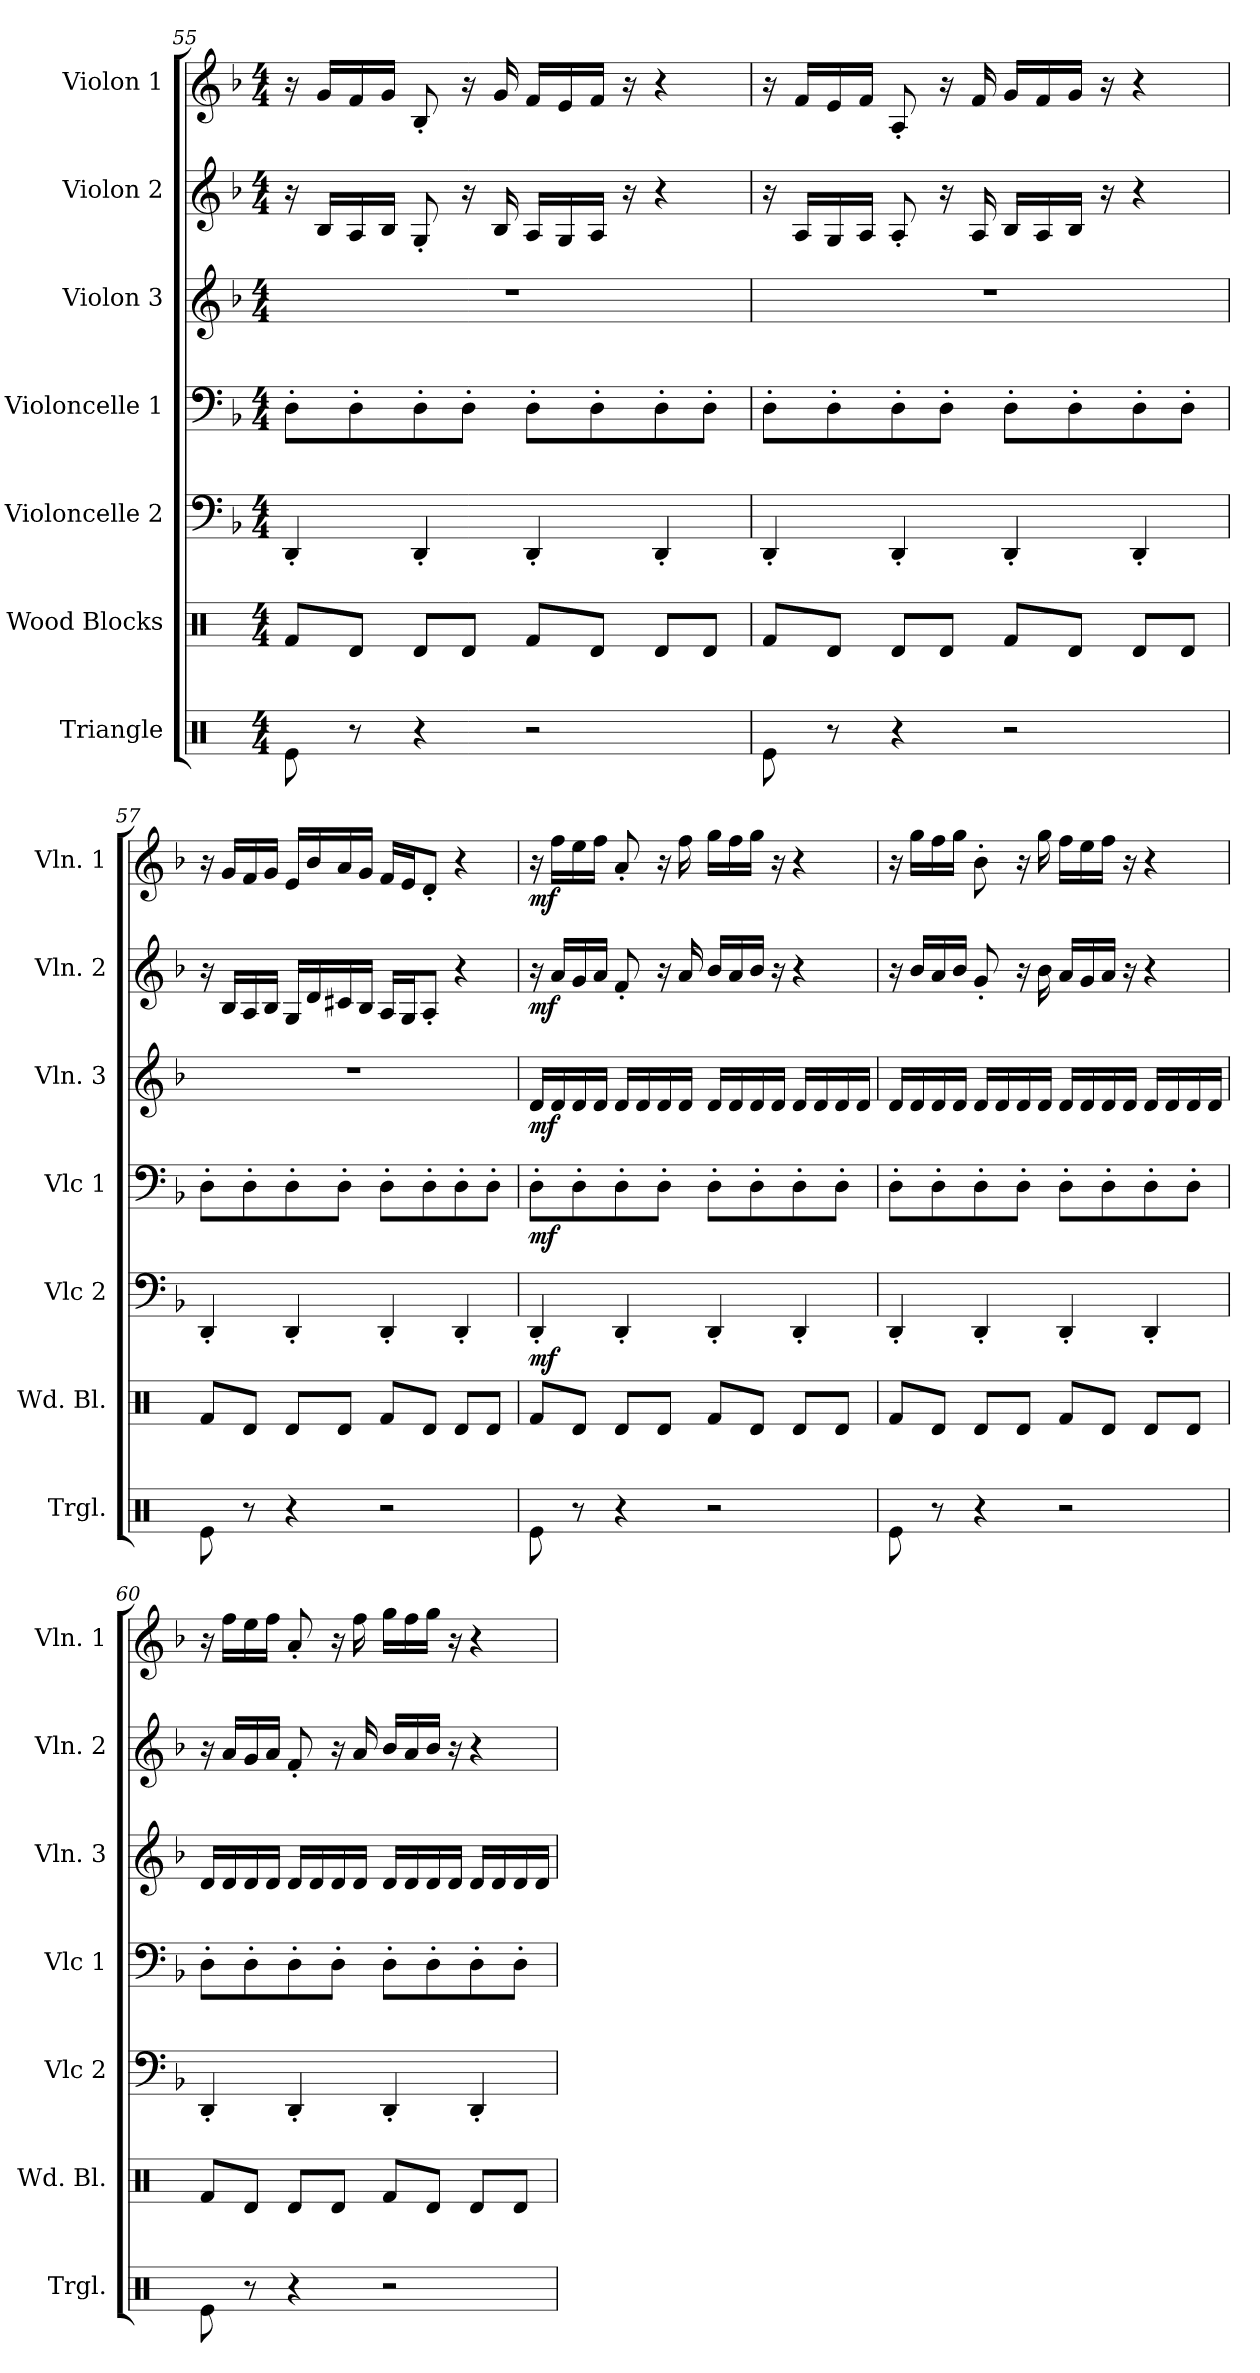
**kern	**kern	**kern	**dynam	**kern	**dynam	**kern	**dynam	**kern	**dynam	**kern	**dynam
*part7	*part6	*part5	*part5	*part4	*part4	*part3	*part3	*part2	*part2	*part1	*part1
*staff7	*staff6	*staff5	*staff5	*staff4	*staff4	*staff3	*staff3	*staff2	*staff2	*staff1	*staff1
*I"Triangle	*I"Wood Blocks	*I"Violoncelle 2	*	*I"Violoncelle 1	*	*I"Violon 3	*	*I"Violon 2	*	*I"Violon 1	*
*I'Trgl.	*I'Wd. Bl.	*I'Vlc 2	*	*I'Vlc 1	*	*I'Vln. 3	*	*I'Vln. 2	*	*I'Vln. 1	*
!!LO:LB:g=z
*clefX	*clefX	*clefF4	*	*clefF4	*	*clefG2	*	*clefG2	*	*clefG2	*
*k[]	*k[]	*k[b-]	*	*k[b-]	*	*k[b-]	*	*k[b-]	*	*k[b-]	*
*M4/4	*M4/4	*M4/4	*	*M4/4	*	*M4/4	*	*M4/4	*	*M4/4	*
=55	=55	=55	=55	=55	=55	=55	=55	=55	=55	=55	=55
8Re\	8Rf/L	4DD'/	.	8D'\L	.	1r	.	16r	.	16r	.
.	.	.	.	.	.	.	.	16B-/LL	.	16g/LL	.
8r	8Rd/J	.	.	8D'\	.	.	.	16A/	.	16f/	.
.	.	.	.	.	.	.	.	16B-/JJ	.	16g/JJ	.
4r	8Rd/L	4DD'/	.	8D'\	.	.	.	8G'/	.	8B-'/	.
.	8Rd/J	.	.	8D'\J	.	.	.	16r	.	16r	.
.	.	.	.	.	.	.	.	16B-/	.	16g/	.
2r	8Rf/L	4DD'/	.	8D'\L	.	.	.	16A/LL	.	16f/LL	.
.	.	.	.	.	.	.	.	16G/	.	16e/	.
.	8Rd/J	.	.	8D'\	.	.	.	16A/JJ	.	16f/JJ	.
.	.	.	.	.	.	.	.	16r	.	16r	.
.	8Rd/L	4DD'/	.	8D'\	.	.	.	4r	.	4r	.
.	8Rd/J	.	.	8D'\J	.	.	.	.	.	.	.
=56	=56	=56	=56	=56	=56	=56	=56	=56	=56	=56	=56
8Re\	8Rf/L	4DD'/	.	8D'\L	.	1r	.	16r	.	16r	.
.	.	.	.	.	.	.	.	16A/LL	.	16f/LL	.
8r	8Rd/J	.	.	8D'\	.	.	.	16G/	.	16e/	.
.	.	.	.	.	.	.	.	16A/JJ	.	16f/JJ	.
4r	8Rd/L	4DD'/	.	8D'\	.	.	.	8A'/	.	8A'/	.
.	8Rd/J	.	.	8D'\J	.	.	.	16r	.	16r	.
.	.	.	.	.	.	.	.	16A/	.	16f/	.
2r	8Rf/L	4DD'/	.	8D'\L	.	.	.	16B-/LL	.	16g/LL	.
.	.	.	.	.	.	.	.	16A/	.	16f/	.
.	8Rd/J	.	.	8D'\	.	.	.	16B-/JJ	.	16g/JJ	.
.	.	.	.	.	.	.	.	16r	.	16r	.
.	8Rd/L	4DD'/	.	8D'\	.	.	.	4r	.	4r	.
.	8Rd/J	.	.	8D'\J	.	.	.	.	.	.	.
=57	=57	=57	=57	=57	=57	=57	=57	=57	=57	=57	=57
8Re\	8Rf/L	4DD'/	.	8D'\L	.	1r	.	16r	.	16r	.
.	.	.	.	.	.	.	.	16B-/LL	.	16g/LL	.
8r	8Rd/J	.	.	8D'\	.	.	.	16A/	.	16f/	.
.	.	.	.	.	.	.	.	16B-/JJ	.	16g/JJ	.
4r	8Rd/L	4DD'/	.	8D'\	.	.	.	16G/LL	.	16e/LL	.
.	.	.	.	.	.	.	.	16d/	.	16b-/	.
.	8Rd/J	.	.	8D'\J	.	.	.	16c#X/	.	16a/	.
.	.	.	.	.	.	.	.	16B-/JJ	.	16g/JJ	.
2r	8Rf/L	4DD'/	.	8D'\L	.	.	.	16A/LL	.	16f/LL	.
.	.	.	.	.	.	.	.	16G/J	.	16e/J	.
.	8Rd/J	.	.	8D'\	.	.	.	8A'/J	.	8d'/J	.
.	8Rd/L	4DD'/	.	8D'\	.	.	.	4r	.	4r	.
.	8Rd/J	.	.	8D'\J	.	.	.	.	.	.	.
!!LO:LB:g=z
=58	=58	=58	=58	=58	=58	=58	=58	=58	=58	=58	=58
!	!	!	!LO:DY:b	!	!LO:DY:b	!	!LO:DY:b	!	!LO:DY:b	!	!LO:DY:b
8Re\	8Rf/L	4DD'/	mf	8D'\L	mf	16d/LL	mf	16r	mf	16r	mf
.	.	.	.	.	.	16d/	.	16a/LL	.	16ff\LL	.
8r	8Rd/J	.	.	8D'\	.	16d/	.	16g/	.	16ee\	.
.	.	.	.	.	.	16d/JJ	.	16a/JJ	.	16ff\JJ	.
4r	8Rd/L	4DD'/	.	8D'\	.	16d/LL	.	8f'/	.	8a'/	.
.	.	.	.	.	.	16d/	.	.	.	.	.
.	8Rd/J	.	.	8D'\J	.	16d/	.	16r	.	16r	.
.	.	.	.	.	.	16d/JJ	.	16a/	.	16ff\	.
2r	8Rf/L	4DD'/	.	8D'\L	.	16d/LL	.	16b-/LL	.	16gg\LL	.
.	.	.	.	.	.	16d/	.	16a/	.	16ff\	.
.	8Rd/J	.	.	8D'\	.	16d/	.	16b-/JJ	.	16gg\JJ	.
.	.	.	.	.	.	16d/JJ	.	16r	.	16r	.
.	8Rd/L	4DD'/	.	8D'\	.	16d/LL	.	4r	.	4r	.
.	.	.	.	.	.	16d/	.	.	.	.	.
.	8Rd/J	.	.	8D'\J	.	16d/	.	.	.	.	.
.	.	.	.	.	.	16d/JJ	.	.	.	.	.
=59	=59	=59	=59	=59	=59	=59	=59	=59	=59	=59	=59
8Re\	8Rf/L	4DD'/	.	8D'\L	.	16d/LL	.	16r	.	16r	.
.	.	.	.	.	.	16d/	.	16b-/LL	.	16gg\LL	.
8r	8Rd/J	.	.	8D'\	.	16d/	.	16a/	.	16ff\	.
.	.	.	.	.	.	16d/JJ	.	16b-/JJ	.	16gg\JJ	.
4r	8Rd/L	4DD'/	.	8D'\	.	16d/LL	.	8g'/	.	8b-'\	.
.	.	.	.	.	.	16d/	.	.	.	.	.
.	8Rd/J	.	.	8D'\J	.	16d/	.	16r	.	16r	.
.	.	.	.	.	.	16d/JJ	.	16b-\	.	16gg\	.
2r	8Rf/L	4DD'/	.	8D'\L	.	16d/LL	.	16a/LL	.	16ff\LL	.
.	.	.	.	.	.	16d/	.	16g/	.	16ee\	.
.	8Rd/J	.	.	8D'\	.	16d/	.	16a/JJ	.	16ff\JJ	.
.	.	.	.	.	.	16d/JJ	.	16r	.	16r	.
.	8Rd/L	4DD'/	.	8D'\	.	16d/LL	.	4r	.	4r	.
.	.	.	.	.	.	16d/	.	.	.	.	.
.	8Rd/J	.	.	8D'\J	.	16d/	.	.	.	.	.
.	.	.	.	.	.	16d/JJ	.	.	.	.	.
=60	=60	=60	=60	=60	=60	=60	=60	=60	=60	=60	=60
8Re\	8Rf/L	4DD'/	.	8D'\L	.	16d/LL	.	16r	.	16r	.
.	.	.	.	.	.	16d/	.	16a/LL	.	16ff\LL	.
8r	8Rd/J	.	.	8D'\	.	16d/	.	16g/	.	16ee\	.
.	.	.	.	.	.	16d/JJ	.	16a/JJ	.	16ff\JJ	.
4r	8Rd/L	4DD'/	.	8D'\	.	16d/LL	.	8f'/	.	8a'/	.
.	.	.	.	.	.	16d/	.	.	.	.	.
.	8Rd/J	.	.	8D'\J	.	16d/	.	16r	.	16r	.
.	.	.	.	.	.	16d/JJ	.	16a/	.	16ff\	.
2r	8Rf/L	4DD'/	.	8D'\L	.	16d/LL	.	16b-/LL	.	16gg\LL	.
.	.	.	.	.	.	16d/	.	16a/	.	16ff\	.
.	8Rd/J	.	.	8D'\	.	16d/	.	16b-/JJ	.	16gg\JJ	.
.	.	.	.	.	.	16d/JJ	.	16r	.	16r	.
.	8Rd/L	4DD'/	.	8D'\	.	16d/LL	.	4r	.	4r	.
.	.	.	.	.	.	16d/	.	.	.	.	.
.	8Rd/J	.	.	8D'\J	.	16d/	.	.	.	.	.
.	.	.	.	.	.	16d/JJ	.	.	.	.	.
=	=	=	=	=	=	=	=	=	=	=	=
*-	*-	*-	*-	*-	*-	*-	*-	*-	*-	*-	*-
